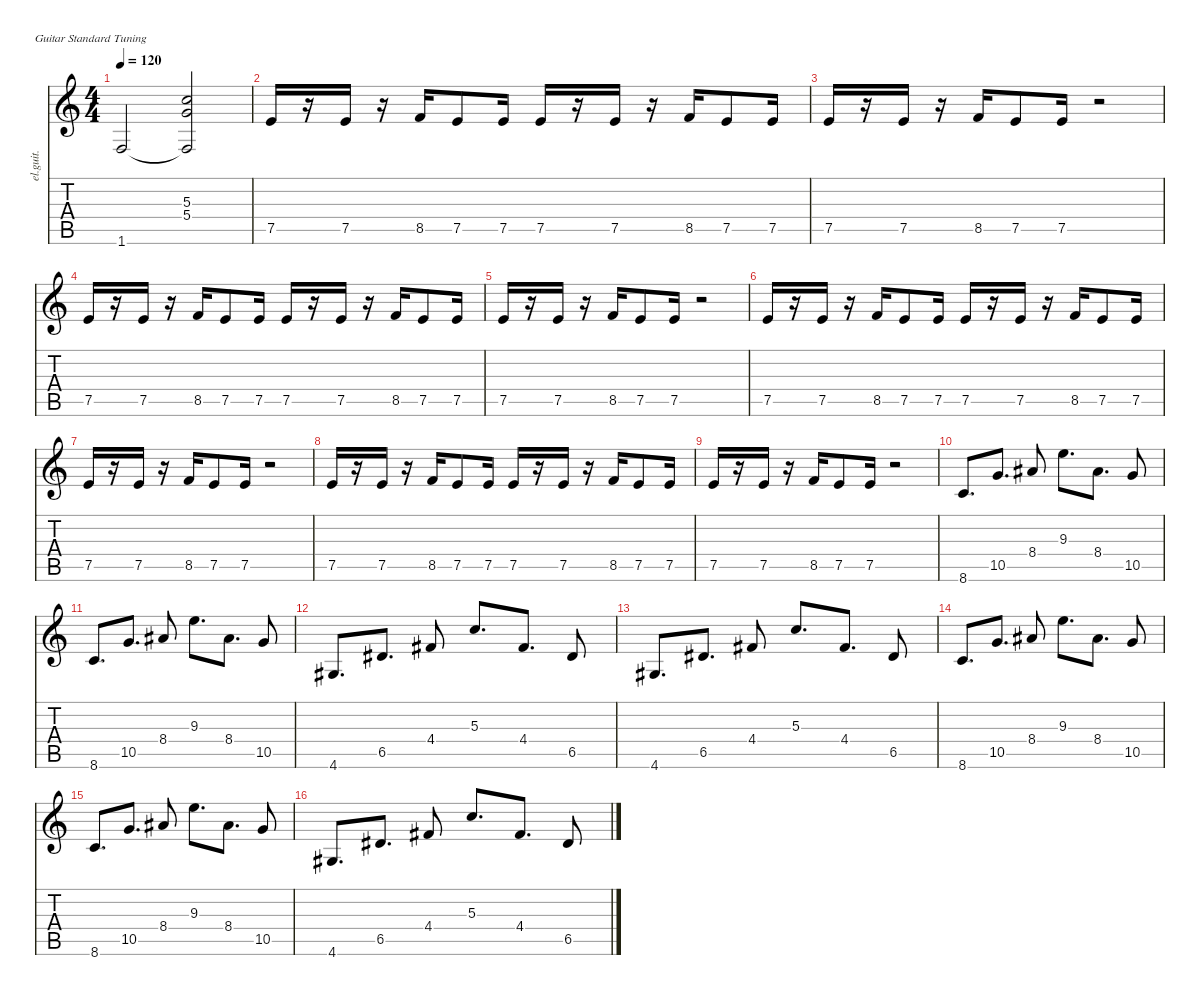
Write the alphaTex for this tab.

\defaultSystemsLayout 4
\hideDynamics
\bracketExtendMode nobrackets
\otherSystemsTrackNameOrientation horizontal
\track ("Joe Rhythm" "el.guit.") {instrument electricguitarclean}
\staff {score tabs}
\tuning (E4 B3 G3 D3 A2 E2)
\ts (4 4)
\tempo 120
\clef g2
\ks c
1.6{t}.2{dy f beam Up} (5.3 5.4 1.6{t}).2{beam Up} |
7.5.16{beam Up} r.16{beam Up} 7.5.16{beam Up} r.16{beam Up} 8.5.16{beam Up} 7.5.8{beam Up} 7.5.16{beam Up} 7.5.16{beam Up} r.16{beam Up} 7.5.16{beam Up} r.16{beam Up} 8.5.16{beam Up} 7.5.8{beam Up} 7.5.16{beam Up} |
7.5.16{beam Up} r.16{beam Up} 7.5.16{beam Up} r.16{beam Up} 8.5.16{beam Up} 7.5.8{beam Up} 7.5.16{beam Up} r.2{beam Up} |
7.5.16{beam Up} r.16{beam Up} 7.5.16{beam Up} r.16{beam Up} 8.5.16{beam Up} 7.5.8{beam Up} 7.5.16{beam Up} 7.5.16{beam Up} r.16{beam Up} 7.5.16{beam Up} r.16{beam Up} 8.5.16{beam Up} 7.5.8{beam Up} 7.5.16{beam Up} |
7.5.16{beam Up} r.16{beam Up} 7.5.16{beam Up} r.16{beam Up} 8.5.16{beam Up} 7.5.8{beam Up} 7.5.16{beam Up} r.2{beam Up} |
7.5.16{beam Up} r.16{beam Up} 7.5.16{beam Up} r.16{beam Up} 8.5.16{beam Up} 7.5.8{beam Up} 7.5.16{beam Up} 7.5.16{beam Up} r.16{beam Up} 7.5.16{beam Up} r.16{beam Up} 8.5.16{beam Up} 7.5.8{beam Up} 7.5.16{beam Up} |
7.5.16{beam Up} r.16{beam Up} 7.5.16{beam Up} r.16{beam Up} 8.5.16{beam Up} 7.5.8{beam Up} 7.5.16{beam Up} r.2{beam Up} |
7.5.16{beam Up} r.16{beam Up} 7.5.16{beam Up} r.16{beam Up} 8.5.16{beam Up} 7.5.8{beam Up} 7.5.16{beam Up} 7.5.16{beam Up} r.16{beam Up} 7.5.16{beam Up} r.16{beam Up} 8.5.16{beam Up} 7.5.8{beam Up} 7.5.16{beam Up} |
7.5.16{beam Up} r.16{beam Up} 7.5.16{beam Up} r.16{beam Up} 8.5.16{beam Up} 7.5.8{beam Up} 7.5.16{beam Up} r.2{beam Up} |
8.6.8{d beam Up} 10.5.8{d beam Up} 8.4{acc #}.8{beam Up} 9.3.8{d beam Down} 8.4{acc #}.8{d beam Down} 10.5.8{beam Up} |
8.6.8{d beam Up} 10.5.8{d beam Up} 8.4{acc #}.8{beam Up} 9.3.8{d beam Down} 8.4{acc #}.8{d beam Down} 10.5.8{beam Up} |
4.6{acc #}.8{d beam Up} 6.5{acc #}.8{d beam Up} 4.4{acc #}.8{beam Up} 5.3.8{d beam Up} 4.4{acc #}.8{d beam Up} 6.5{acc #}.8{beam Up} |
4.6{acc #}.8{d beam Up} 6.5{acc #}.8{d beam Up} 4.4{acc #}.8{beam Up} 5.3.8{d beam Up} 4.4{acc #}.8{d beam Up} 6.5{acc #}.8{beam Up} |
8.6.8{d beam Up} 10.5.8{d beam Up} 8.4{acc #}.8{beam Up} 9.3.8{d beam Down} 8.4{acc #}.8{d beam Down} 10.5.8{beam Up} |
8.6.8{d beam Up} 10.5.8{d beam Up} 8.4{acc #}.8{beam Up} 9.3.8{d beam Down} 8.4{acc #}.8{d beam Down} 10.5.8{beam Up} |
4.6{acc #}.8{d beam Up} 6.5{acc #}.8{d beam Up} 4.4{acc #}.8{beam Up} 5.3.8{d beam Up} 4.4{acc #}.8{d beam Up} 6.5{acc #}.8{beam Up}
